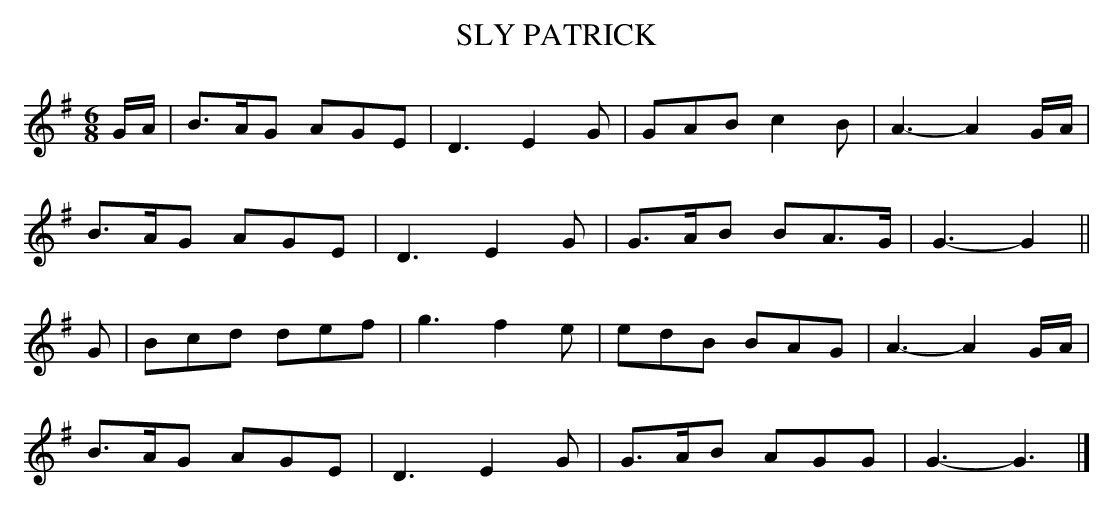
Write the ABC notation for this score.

X:1
T:SLY PATRICK
Y:"tenderly"
M:6/8
L:1/8
K:G
G/A/|B>AG AGE|D3 E2G|GAB c2B|A3-A2G/A/|
B>AG AGE|D3 E2G|G>AB BA>G|G3-G2||
G|Bcd def|g3 f2e|edB BAG|A3-A2G/A/|
B>AG AGE|D3 E2G|G>AB AGG|G3-G3|]
